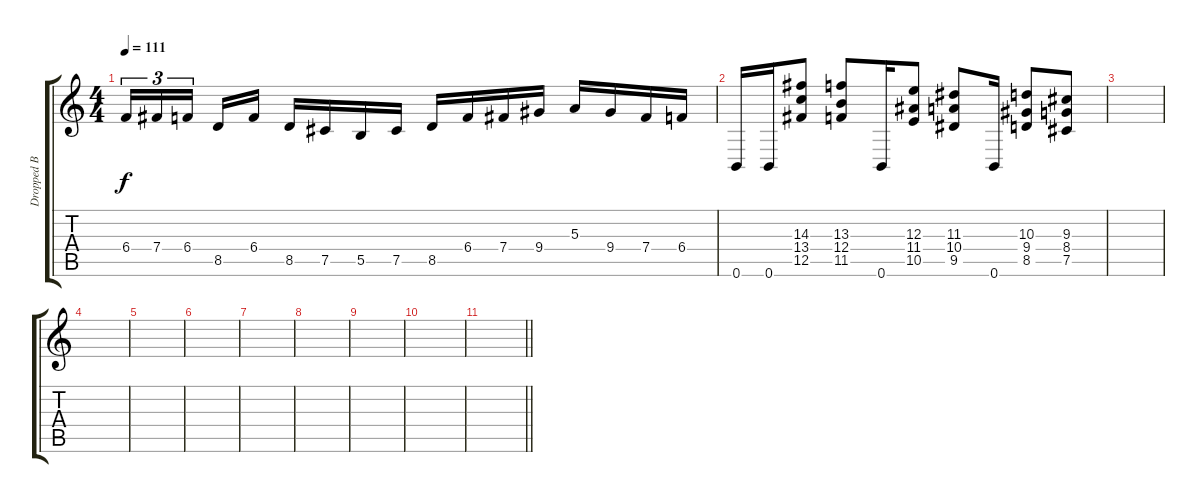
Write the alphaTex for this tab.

\track ("Dropped B" "Dropped B") {instrument distortionguitar}
\staff {score tabs}
\tuning (Db4 Ab3 E3 B2 Gb2 B1) {hide}
\ts (4 4)
\tempo 111
\clef g2
\ks c
6.4.16{tu (3 2) dy f} 7.4.16{tu (3 2)} 6.4.16{tu (3 2) beam splitsecondary} 8.5.16 6.4.16 8.5.16 7.5.16 5.5.16 7.5.16 8.5.16 6.4.16 7.4.16 9.4.16 5.3.16 9.4.16 7.4.16 6.4.16 |
0.6.16 0.6.16 (14.3 13.4 12.5).8 (13.3 12.4 11.5).8 0.6.16 (12.3 11.4 10.5).8 (11.3 10.4 9.5).8 0.6.16 (10.3 9.4 8.5).8 (9.3 8.4 7.5).8 |
|
|
|
|
|
|
|
|
\barLineRight lightlight
